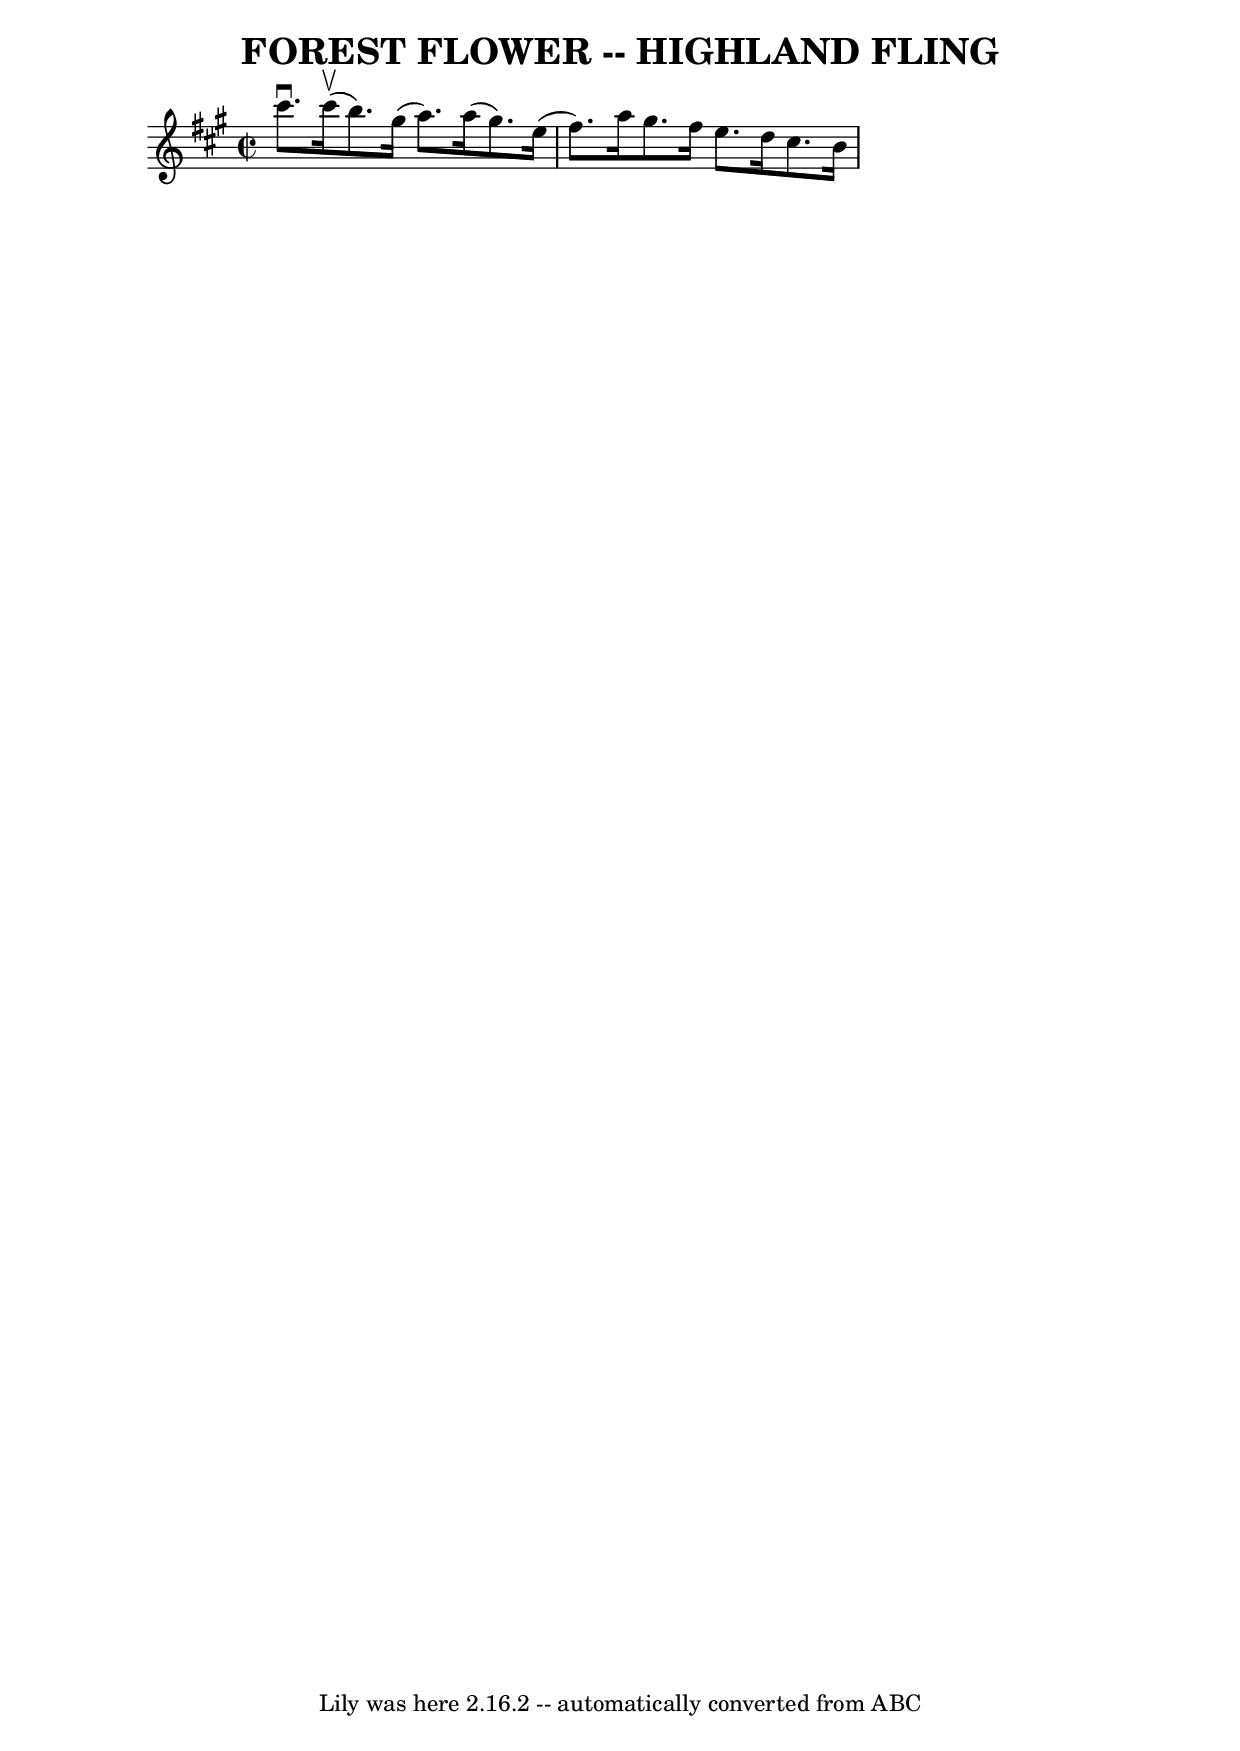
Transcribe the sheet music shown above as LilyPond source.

\version "2.16.2"
\include "Mammoth.ily"
\header {
  %% book = "Ryan's Mammoth Collection of Fiddle Tunes"
  crossRefNumber = "1"
  footnotes = ""
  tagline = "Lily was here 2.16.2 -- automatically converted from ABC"
  title = "FOREST FLOWER -- HIGHLAND FLING"

}
voicedefault =  {


  \override Staff.TimeSignature #'style = #'C
  \time 2/2 
  \key a \major
  |
  |
  |
  
  cis'''8.^\downbow^\downbow^\downbow cis'''16 (^\upbow b''8.)   
  gis''16 (a''8.) a''16 (gis''8.) e''16 (|
  fis''8.) a''16 gis''8. fis''16 e''8. d''16 cis''8. b'16        
  |
  

}

\score{
  <<

    \context Staff="default"
    {
      \voicedefault 
      
    }

  >>
  \layout {
    
  }
  \midi {
  }

}
